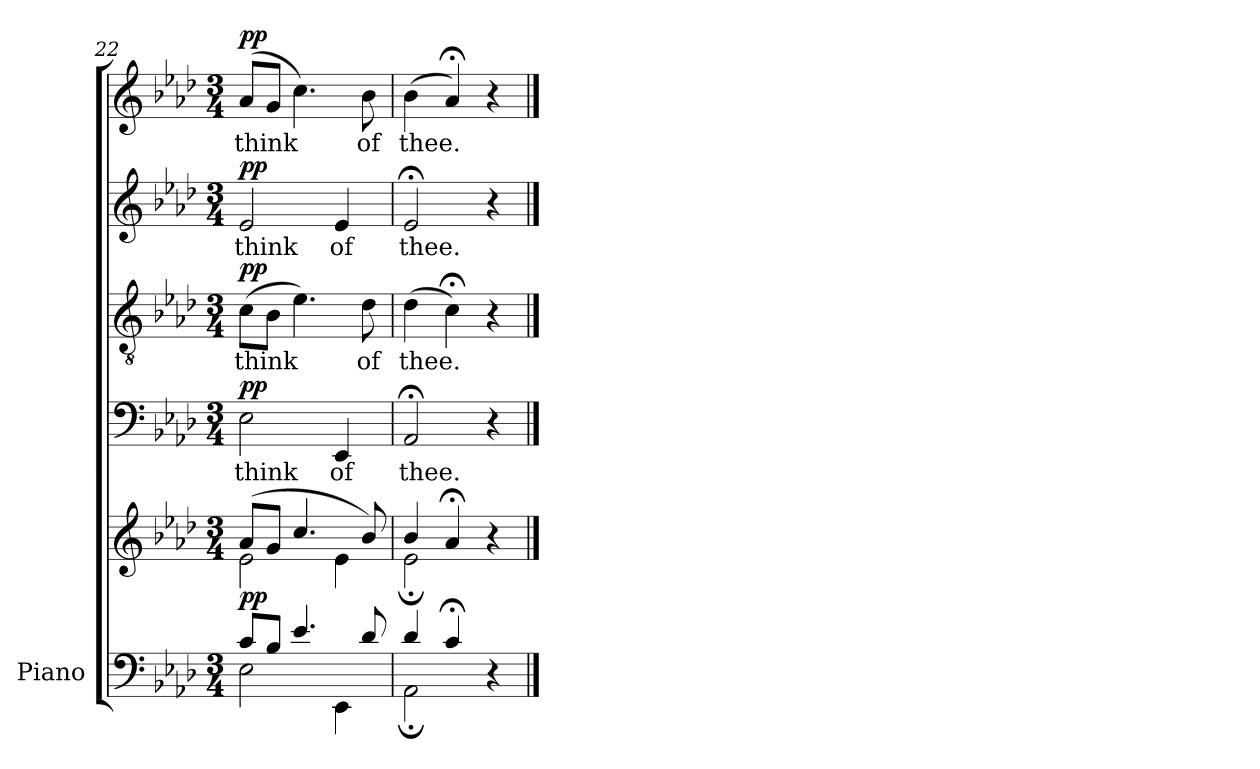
**kern	**kern	**dynam	**kern	**text	**dynam	**kern	**text	**dynam	**kern	**text	**dynam	**kern	**text	**dynam
*part5	*part5	*part5	*part4	*part4	*part4	*part3	*part3	*part3	*part2	*part2	*part2	*part1	*part1	*part1
*staff6	*staff5	*staff5/6	*staff4	*staff4	*staff4	*staff3	*staff3	*staff3	*staff2	*staff2	*staff2	*staff1	*staff1	*staff1
*I"Piano	*	*	*	*	*	*	*	*	*	*	*	*	*	*
*I'Pno.	*	*	*	*	*	*	*	*	*	*	*	*	*	*
*clefF4	*clefG2	*	*clefF4	*	*	*clefGv2	*	*	*clefG2	*	*	*clefG2	*	*
*	*	*	*	*	*	*ITrd7c12	*	*	*	*	*	*	*	*
*k[b-e-a-d-]	*k[b-e-a-d-]	*	*k[b-e-a-d-]	*	*	*k[b-e-a-d-]	*	*	*k[b-e-a-d-]	*	*	*k[b-e-a-d-]	*	*
*A-:	*A-:	*	*A-:	*	*	*A-:	*	*	*A-:	*	*	*A-:	*	*
*M3/4	*M3/4	*	*M3/4	*	*	*M3/4	*	*	*M3/4	*	*	*M3/4	*	*
=22	=22	=22	=22	=22	=22	=22	=22	=22	=22	=22	=22	=22	=22	=22
*^	*^	*	*	*	*	*	*	*	*	*	*	*	*	*
!	!	!	!	!	!	!LO:LY:b:color=#000000	!	!	!	!	!	!	!	!	!	!
!	!	!	!	!	!	!	!	!	!LO:LY:b:color=#000000	!	!	!	!	!	!	!
!	!	!	!	!	!	!	!	!	!	!	!	!LO:LY:b:color=#000000	!	!	!	!
!	!	!	!	!	!	!	!	!	!	!	!	!	!	!	!LO:LY:b:color=#000000	!
8ci/L	2E-i\	(8a-i/L	2e-i\	pp	2E-i\	think	pp	(8Ci\L	think	pp	2e-i/	think	pp	(8a-i/L	think	pp
8B-i/J	.	8gi/J	.	.	.	.	.	8BB-i\J	.	.	.	.	.	8gi/J	.	.
4.e-i/	.	4.cci/	.	.	.	.	.	4.E-i\)	.	.	.	.	.	4.cci\)	.	.
!	!	!	!	!	!	!LO:LY:b:color=#000000	!	!	!	!	!	!	!	!	!	!
!	!	!	!	!	!	!	!	!	!	!	!	!LO:LY:b:color=#000000	!	!	!	!
.	4EE-i\	.	4e-i\	.	4EE-i/	of	.	.	.	.	4e-i/	of	.	.	.	.
!	!	!	!	!	!	!	!	!	!LO:LY:b:color=#000000	!	!	!	!	!	!	!
!	!	!	!	!	!	!	!	!	!	!	!	!	!	!	!LO:LY:b:color=#000000	!
8d-i/	.	8b-i/)	.	.	.	.	.	8D-i\	of	.	.	.	.	8b-i\	of	.
=23	=23	=23	=23	=23	=23	=23	=23	=23	=23	=23	=23	=23	=23	=23	=23	=23
!	!	!	!	!	!	!LO:LY:b:color=#000000	!	!	!	!	!	!	!	!	!	!
!	!	!	!	!	!	!	!	!	!LO:LY:b:color=#000000	!	!	!	!	!	!	!
!	!	!	!	!	!	!	!	!	!	!	!	!LO:LY:b:color=#000000	!	!	!	!
!	!	!	!	!	!	!	!	!	!	!	!	!	!	!	!LO:LY:b:color=#000000	!
4d-i/	2AA-;i\	4b-i/	2e-;i\	.	2AA-;i/	thee.	.	(4D-i\	thee.	.	2e-;i/	thee.	.	(4b-i\	thee.	.
4c;i/	.	4a-;i/	.	.	.	.	.	4C;i\)	.	.	.	.	.	4a-;i/)	.	.
4r	4ryy	4r	4ryy	.	4r	.	.	4r	.	.	4r	.	.	4r	.	.
*v	*v	*	*	*	*	*	*	*	*	*	*	*	*	*	*	*
*	*v	*v	*	*	*	*	*	*	*	*	*	*	*	*	*
==	==	==	==	==	==	==	==	==	==	==	==	==	==	==
*-	*-	*-	*-	*-	*-	*-	*-	*-	*-	*-	*-	*-	*-	*-
